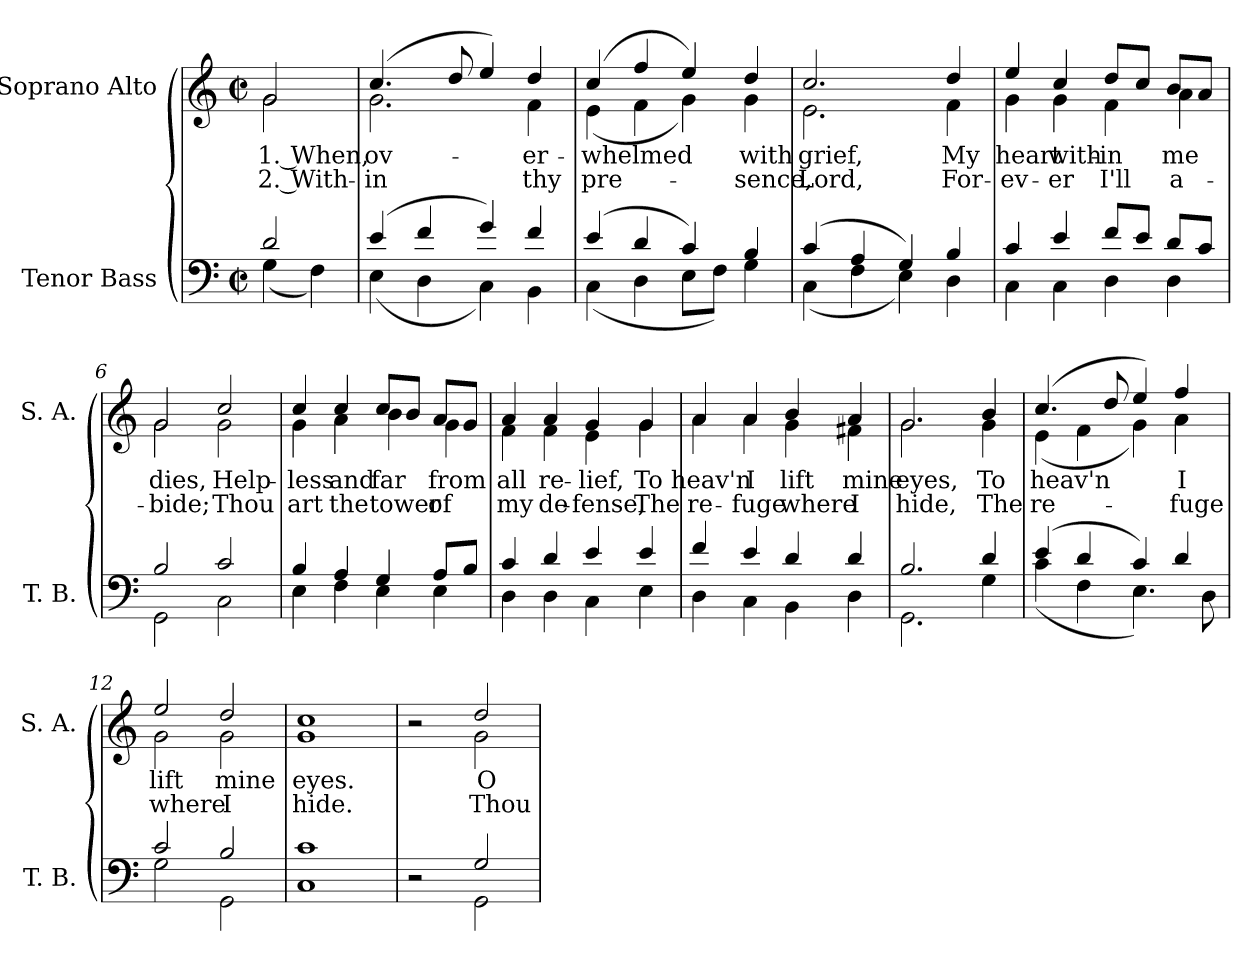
**kern	**kern	**text	**text
*part2	*part1	*part1	*part1
*staff2	*staff1	*staff1	*staff1
*I"Tenor Bass	*I"Soprano Alto	*	*
*I'T. B.	*I'S. A.	*	*
*clefF4	*clefG2	*	*
*k[]	*k[]	*	*
*M2/2	*M2/2	*	*
*met(c|)	*met(c|)	*	*
*MM120	*MM120	*	*
=1	=1	=1	=1
*^	*	*	*
!	!	!	!LO:LY:b	!LO:LY:b
*	*	*^	*	*
2d/	(<4G\	2g/	2g\	1. When,	2. With-
.	4F\)	.	.	.	.
=2	=2	=2	=2	=2	=2
!	!	!	!	!LO:LY:b	!LO:LY:b
(>4e/	(<4E\	(<4.cc/	2.g\	ov-	-in
4f/	4D\	.	.	.	.
.	.	8dd/	.	.	.
4g/)	4C\)	4ee/)	.	.	.
!	!	!	!	!LO:LY:b	!LO:LY:b
4f/	4BB\	4dd/	4f\	-er-	thy
=3	=3	=3	=3	=3	=3
!	!	!	!	!LO:LY:b	!LO:LY:b
(>4e/	(<4C\	(>4cc/	(>4e\	-whelmed	pre-
4d/	4D\	4ff/	4f\	.	.
4c/)	8E\L	4ee/)	4g\)	.	.
.	8F\J)	.	.	.	.
!	!	!	!	!LO:LY:b	!LO:LY:b
4B/	4G\	4dd/	4g\	with	-sence,
=4	=4	=4	=4	=4	=4
!	!	!	!	!LO:LY:b	!LO:LY:b
(>4c/	(<4C\	2.cc/	2.e\	grief,	Lord,
4A/	4F\	.	.	.	.
4G/)	4E\)	.	.	.	.
!	!	!	!	!LO:LY:b	!LO:LY:b
4B/	4D\	4dd/	4f\	My	For-
=5	=5	=5	=5	=5	=5
!	!	!	!	!LO:LY:b	!LO:LY:b
4c/	4C\	4ee/	4g\	heart	-ev-
!	!	!	!	!LO:LY:b	!LO:LY:b
4e/	4C\	4cc/	4g\	with-	-er
!	!	!	!	!LO:LY:b	!LO:LY:b
8f/L	4D\	8dd/L	4f\	-in	I'll
8e/J	.	8cc/J	.	.	.
!	!	!	!	!LO:LY:b	!LO:LY:b
8d/L	4D\	8b/L	4a\	me	a-
8c/J	.	8a/J	.	.	.
=6	=6	=6	=6	=6	=6
!	!	!	!	!LO:LY:b	!LO:LY:b
2B/	2GG\	2g/	2g\	dies,	-bide;
!	!	!	!	!LO:LY:b	!LO:LY:b
2c/	2C\	2cc/	2g\	Help-	Thou
=7	=7	=7	=7	=7	=7
!	!	!	!	!LO:LY:b	!LO:LY:b
4B/	4E\	4cc/	4g\	-less	art
!	!	!	!	!LO:LY:b	!LO:LY:b
4A/	4F\	4cc/	4a\	and	the
!	!	!	!	!LO:LY:b	!LO:LY:b
4G/	4E\	8cc/L	4b\	far	tower
.	.	8b/J	.	.	.
!	!	!	!	!LO:LY:b	!LO:LY:b
8A/L	4E\	8a/L	4g\	from	of
8B/J	.	8g/J	.	.	.
!!LO:LB:g=z	!!
=8	=8	=8	=8	=8	=8
!	!	!	!	!LO:LY:b	!LO:LY:b
4c/	4D\	4a/	4f\	all	my
!	!	!	!	!LO:LY:b	!LO:LY:b
4d/	4D\	4a/	4f\	re-	de-
!	!	!	!	!LO:LY:b	!LO:LY:b
4e/	4C\	4g/	4e\	-lief,	-fense,
!	!	!	!	!LO:LY:b	!LO:LY:b
4e/	4E\	4g/	4g\	To	The
=9	=9	=9	=9	=9	=9
!	!	!	!	!LO:LY:b	!LO:LY:b
4f/	4D\	4a/	4a\	heav'n	re-
!	!	!	!	!LO:LY:b	!LO:LY:b
4e/	4C\	4a/	4a\	I	-fuge
!	!	!	!	!LO:LY:b	!LO:LY:b
4d/	4BB\	4b/	4g\	lift	where
!	!	!	!	!LO:LY:b	!LO:LY:b
4d/	4D\	4a/	4f#X\	mine	I
=10	=10	=10	=10	=10	=10
!	!	!	!	!LO:LY:b	!LO:LY:b
2.B/	2.GG\	2.g/	2.g\	eyes,	hide,
!	!	!	!	!LO:LY:b	!LO:LY:b
4d/	4G\	4b/	4g\	To	The
=11	=11	=11	=11	=11	=11
!	!	!	!	!LO:LY:b	!LO:LY:b
(>4e/	(<4c\	(>4.cc/	(<4e\	heav'n	re-
4d/	4F\	.	4f\	.	.
.	.	8dd/	.	.	.
4c/)	4.E\)	4ee/)	4g\)	.	.
!	!	!	!	!LO:LY:b	!LO:LY:b
4d/	.	4ff/	4a\	I	-fuge
.	8D\	.	.	.	.
=12	=12	=12	=12	=12	=12
!	!	!	!	!LO:LY:b	!LO:LY:b
2c/	2G\	2ee/	2g\	lift	where
!	!	!	!	!LO:LY:b	!LO:LY:b
2B/	2GG\	2dd/	2g\	mine	I
=13	=13	=13	=13	=13	=13
!	!	!	!	!LO:LY:b	!LO:LY:b
1c	1C	1cc	1g	eyes.	hide.
=14	=14	=14	=14	=14	=14
2r	2ryy	2r	2ryy	.	.
!	!	!	!	!LO:LY:b	!LO:LY:b
2G/	2GG\	2dd/	2g\	O	Thou
*v	*v	*	*	*	*
*	*v	*v	*	*
=	=	=	=
*-	*-	*-	*-
